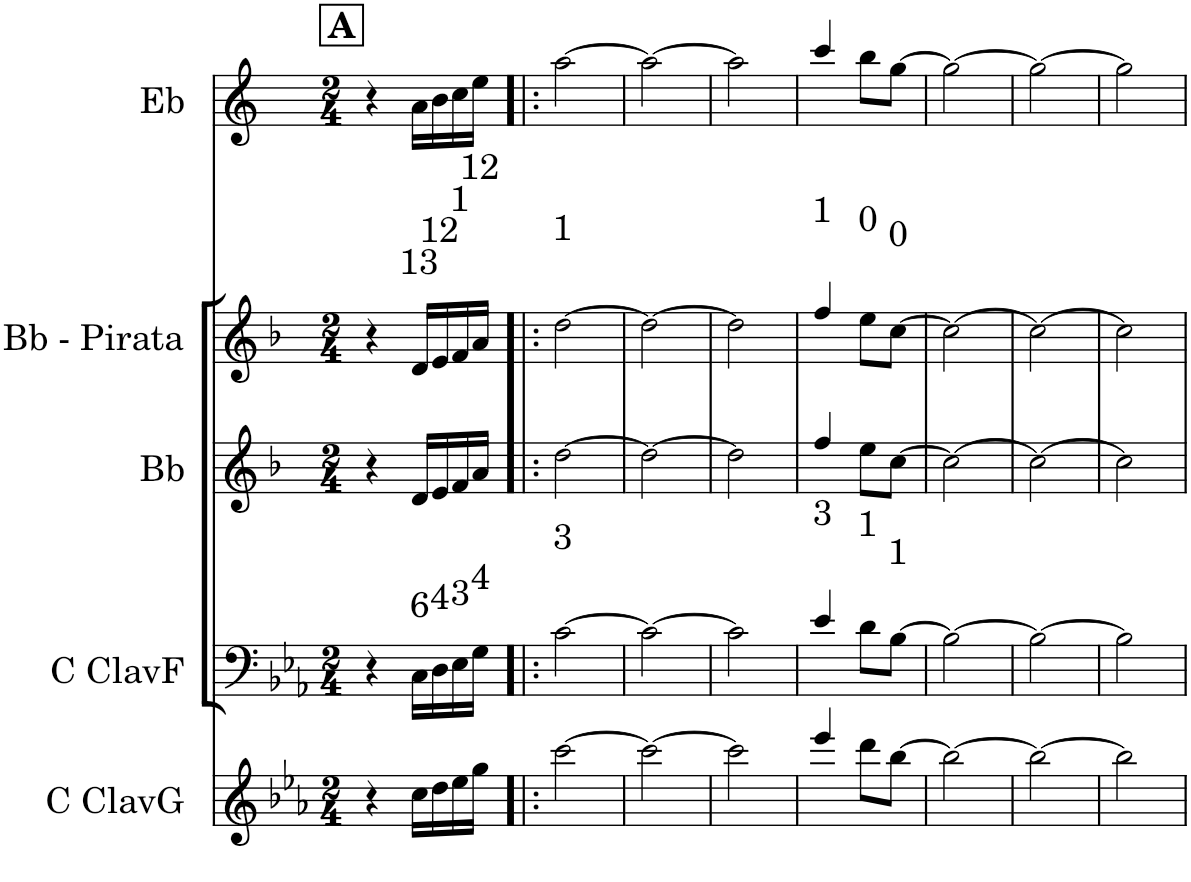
**kern	**kern	**kern	**kern	**kern
*part5	*part4	*part3	*part2	*part1
*staff5	*staff4	*staff3	*staff2	*staff1
*I"C ClavG	*I"C ClavF	*I"Bb	*I"Bb - Pirata	*I"Eb
*clefG2	*clefF4	*clefG2	*clefG2	*clefG2
*	*	*Trd1c2	*Trd1c2	*Trd5c9
*k[b-e-a-]	*k[b-e-a-]	*k[b-]	*k[b-]	*k[]
*M2/4	*M2/4	*M2/4	*M2/4	*M2/4
!!LO:REH:place=s1:a:B:cj:t=A
=1	=1	=1	=1	=1
4r	4r	4r	4r	4r
16cc\LL	16C\LL	16d/LL	16d/LL	16a\LL
16dd\	16D\	16e/	16e/	16b\
16ee-\	16E-\	16f/	16f/	16cc\
16gg\JJ	16G\JJ	16a/JJ	16a/JJ	16ee\JJ
=2!|:	=2!|:	=2!|:	=2!|:	=2!|:
[2ccc\	[2c\	[2dd\	[2dd\	[2aa\
=3	=3	=3	=3	=3
2ccc\_	2c\_	2dd\_	2dd\_	2aa\_
=4	=4	=4	=4	=4
2ccc\]	2c\]	2dd\]	2dd\]	2aa\]
=5	=5	=5	=5	=5
4eee-/	4e-/	4ff/	4ff/	4ccc/
8ddd\L	8d\L	8ee\L	8ee\L	8bb\L
[8bb-\J	[8B-\J	[8cc\J	[8cc\J	[8gg\J
=6	=6	=6	=6	=6
2bb-\_	2B-\_	2cc\_	2cc\_	2gg\_
=7	=7	=7	=7	=7
2bb-\_	2B-\_	2cc\_	2cc\_	2gg\_
=8	=8	=8	=8	=8
2bb-\]	2B-\]	2cc\]	2cc\]	2gg\]
=	=	=	=	=
*-	*-	*-	*-	*-
